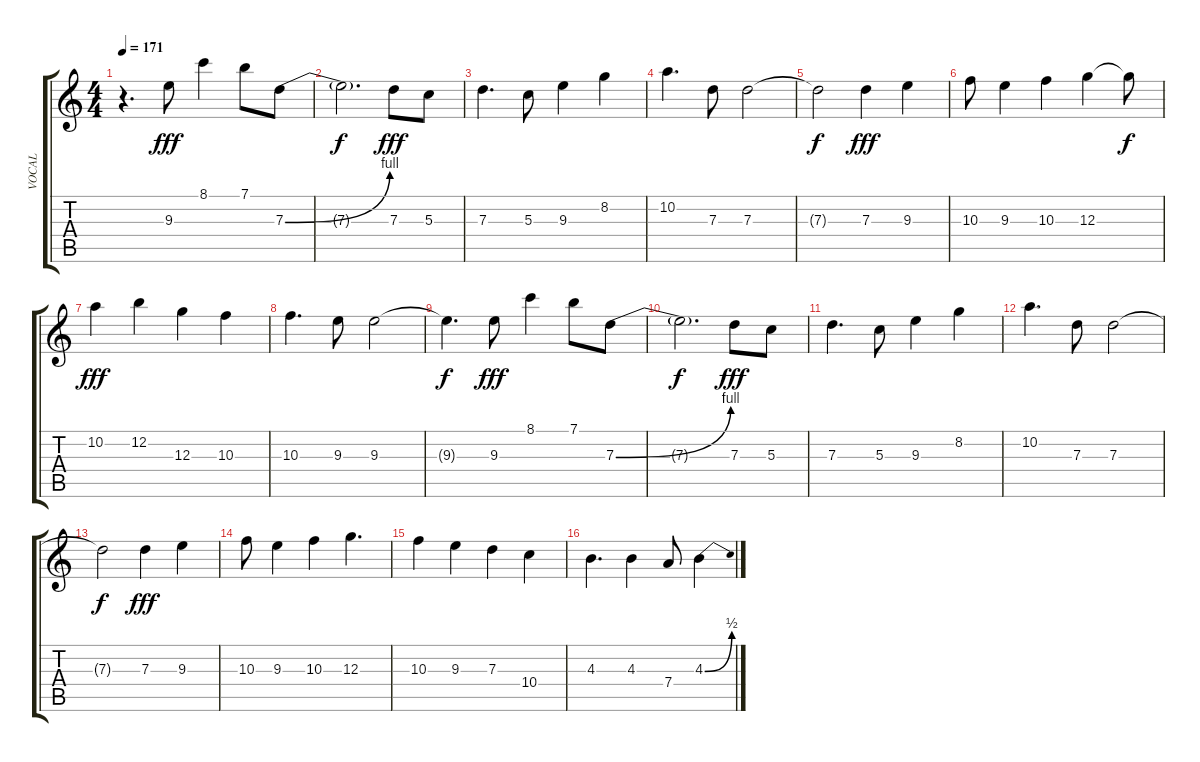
\track ("VOCAL" "VOCAL") {instrument contrabass}
\staff {score tabs}
\tuning (E4 B3 G3 D3 A2 E2) {hide}
\ts (4 4)
\tempo 171
\clef g2
\ks c
r.4{d dy f} 9.3.8{dy fff} 8.1.4 7.1.8 7.3{be (bend 0 0 60 4)}.8 |
7.3{t}.2{d dy f} 7.3.8{dy fff} 5.3.8 |
7.3.4{d} 5.3.8 9.3.4 8.2.4 |
10.2.4{d} 7.3.8 7.3.2 |
7.3{t}.2{dy f} 7.3.4{dy fff} 9.3.4 |
10.3.8 9.3.4 10.3.4 12.3.4 12.3{t}.8{dy f} |
10.2.4{dy fff} 12.2.4 12.3.4 10.3.4 |
10.3.4{d} 9.3.8 9.3.2 |
9.3{t}.4{d dy f} 9.3.8{dy fff} 8.1.4 7.1.8 7.3{be (bend 0 0 60 4)}.8 |
7.3{t}.2{d dy f} 7.3.8{dy fff} 5.3.8 |
7.3.4{d} 5.3.8 9.3.4 8.2.4 |
10.2.4{d} 7.3.8 7.3.2 |
7.3{t}.2{dy f} 7.3.4{dy fff} 9.3.4 |
10.3.8 9.3.4 10.3.4 12.3.4{d} |
10.3.4 9.3.4 7.3.4 10.4.4 |
4.3.4{d} 4.3.4 7.4.8 4.3{be (bend 0 0 60 2)}.4
